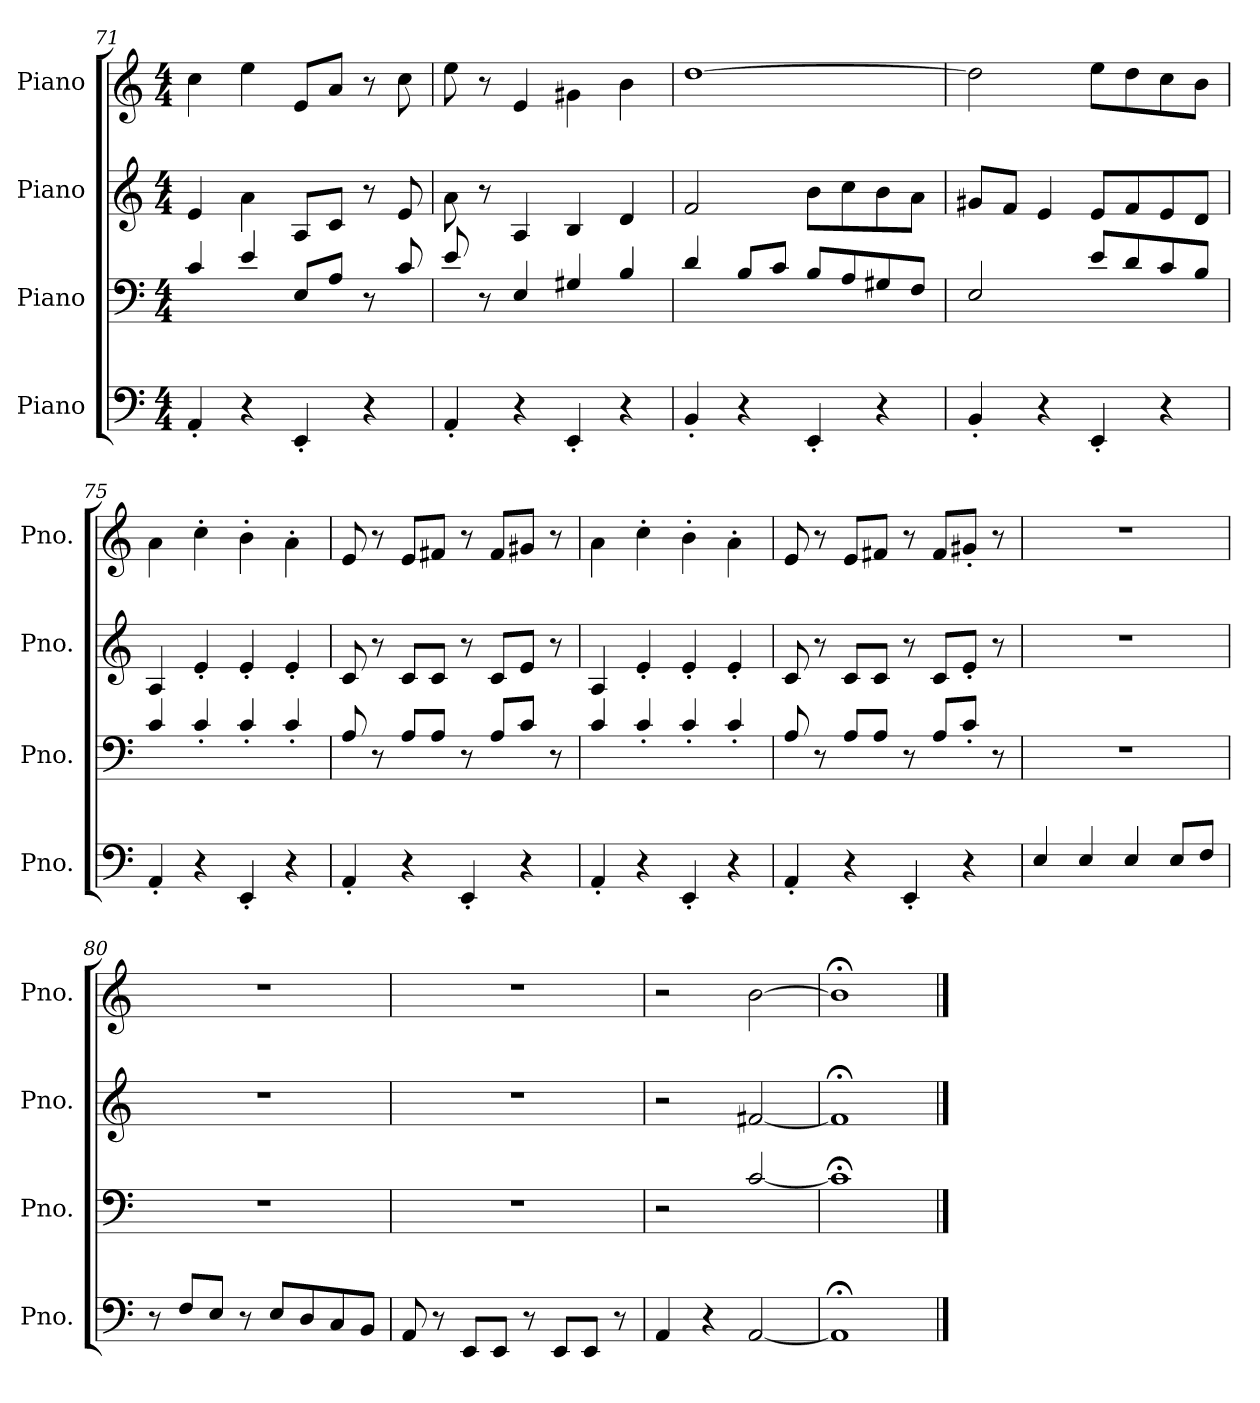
**kern	**kern	**kern	**kern
*part4	*part3	*part2	*part1
*staff4	*staff3	*staff2	*staff1
*I"Piano	*I"Piano	*I"Piano	*I"Piano
*I'Pno.	*I'Pno.	*I'Pno.	*I'Pno.
!!LO:LB:g=z
*clefF4	*clefF4	*clefG2	*clefG2
*k[]	*k[]	*k[]	*k[]
*M4/4	*M4/4	*M4/4	*M4/4
=71	=71	=71	=71
4AA'i/	4cj/	4eZ/	4ccV\
4r	4ej/	4aZ\	4eeV\
4EE'i/	8Ej/L	8AZ/L	8eV/L
.	8Aj/J	8cZ/J	8aV/J
4r	8r	8r	8r
.	8cj/	8eZ/	8ccV\
=72	=72	=72	=72
4AA'i/	8ej/	8aZ\	8eeV\
.	8r	8r	8r
4r	4Ej/	4AZ/	4eV/
4EE'i/	4G#Xj/	4BZ/	4g#XV\
4r	4Bj/	4dZ/	4bV\
=73	=73	=73	=73
4BB'i/	4dj/	2fZ/	[1ddV
4r	8Bj/L	.	.
.	8cj/J	.	.
4EE'i/	8Bj/L	8bZ\L	.
.	8Aj/	8ccZ\	.
4r	8G#Xj/	8bZ\	.
.	8Fj/J	8aZ\J	.
=74	=74	=74	=74
4BB'i/	2Ej/	8g#XZ/L	2ddV\]
.	.	8fZ/J	.
4r	.	4eZ/	.
4EE'i/	8ej/L	8eZ/L	8eeV\L
.	8dj/	8fZ/	8ddV\
4r	8cj/	8eZ/	8ccV\
.	8Bj/J	8dZ/J	8bV\J
=75	=75	=75	=75
4AA'i/	4cj/	4AZ/	4aV\
4r	4c'j/	4e'Z/	4cc'V\
4EE'i/	4c'j/	4e'Z/	4b'V\
4r	4c'j/	4e'Z/	4a'V\
!!LO:PB:g=z
=76	=76	=76	=76
4AA'i/	8Aj/	8cZ/	8eV/
.	8r	8r	8r
4r	8Aj/L	8cZ/L	8eV/L
.	8Aj/J	8cZ/J	8f#XV/J
4EE'i/	8r	8r	8r
.	8Aj/L	8cZ/L	8f#V/L
4r	8cj/J	8eZ/J	8g#XV/J
.	8r	8r	8r
=77	=77	=77	=77
4AA'i/	4cj/	4AZ/	4aV\
4r	4c'j/	4e'Z/	4cc'V\
4EE'i/	4c'j/	4e'Z/	4b'V\
4r	4c'j/	4e'Z/	4a'V\
=78	=78	=78	=78
4AA'i/	8Aj/	8cZ/	8eV/
.	8r	8r	8r
4r	8Aj/L	8cZ/L	8eV/L
.	8Aj/J	8cZ/J	8f#XV/J
4EE'i/	8r	8r	8r
.	8Aj/L	8cZ/L	8f#V/L
4r	8c'j/J	8e'Z/J	8g#X'V/J
.	8r	8r	8r
=79	=79	=79	=79
4Ei/	1r	1r	1r
4Ei/	.	.	.
4Ei/	.	.	.
8Ei/L	.	.	.
8Fi/J	.	.	.
!!LO:LB:g=z
=80	=80	=80	=80
8r	1r	1r	1r
8Fi/L	.	.	.
8Ei/J	.	.	.
8r	.	.	.
8Ei/L	.	.	.
8Di/	.	.	.
8Ci/	.	.	.
8BBi/J	.	.	.
=81	=81	=81	=81
8AAi/	1r	1r	1r
8r	.	.	.
8EEi/L	.	.	.
8EEi/J	.	.	.
8r	.	.	.
8EEi/L	.	.	.
8EEi/J	.	.	.
8r	.	.	.
=82	=82	=82	=82
4AAi/	2r	2r	2r
4r	.	.	.
[2AAi/	[2cj/	[2f#XZ/	[2bV\
=83	=83	=83	=83
1AA;<i]	1c;<j]	1f#;<Z]	1b;<V]
==	==	==	==
*-	*-	*-	*-
